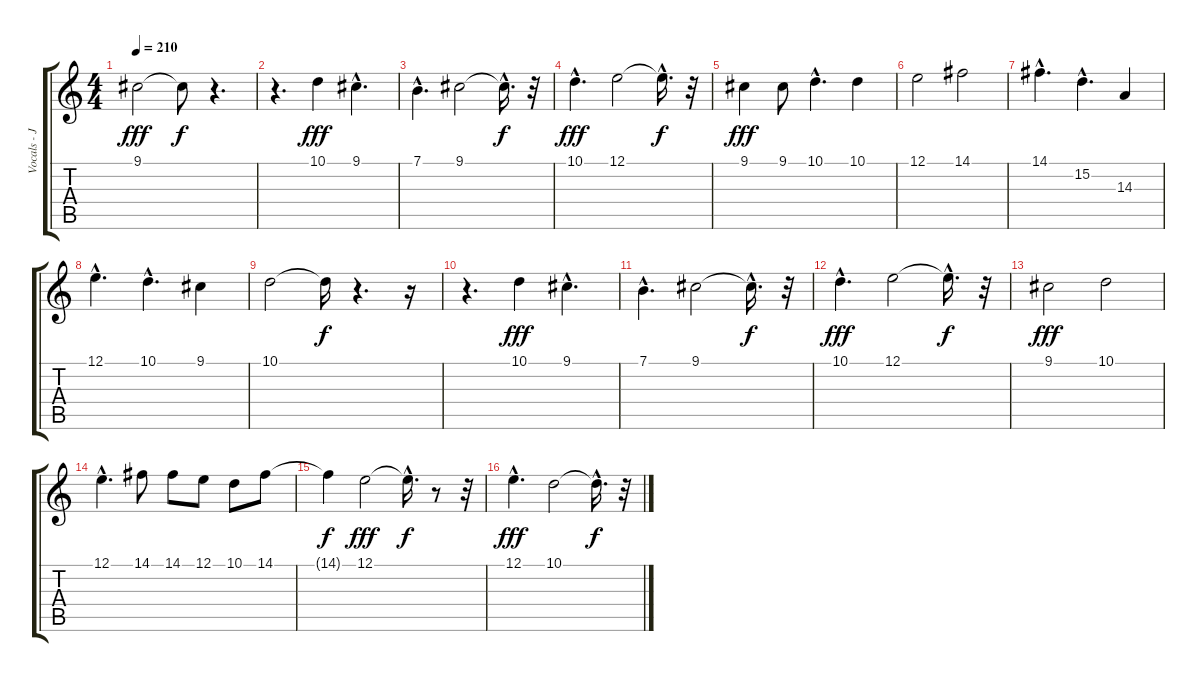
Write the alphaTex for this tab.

\track ("Vocals - Joey Cape" "Vocals - J") {instrument lead6voice}
\staff {score tabs}
\tuning (E4 B3 G3 D3 A2 E2) {hide}
\ts (4 4)
\tempo 210
\clef g2
\ks c
9.1.2{dy fff} 9.1{t}.8{dy f} r.4{d} |
r.4{d} 10.1.4{dy fff} 9.1{hac}.4{d} |
7.1{hac}.4{d} 9.1.2 9.1{hac t}.16{d dy f} r.32 |
10.1{hac}.4{d dy fff} 12.1.2 12.1{hac t}.16{d dy f} r.32 |
9.1.4{dy fff} 9.1.8 10.1{hac}.4{d} 10.1.4 |
12.1.2 14.1.2 |
14.1{hac}.4{d} 15.2{hac}.4{d} 14.3.4 |
12.1{hac}.4{d} 10.1{hac}.4{d} 9.1.4 |
10.1.2 10.1{t}.16{dy f} r.4{d} r.16 |
r.4{d} 10.1.4{dy fff} 9.1{hac}.4{d} |
7.1{hac}.4{d} 9.1.2 9.1{hac t}.16{d dy f} r.32 |
10.1{hac}.4{d dy fff} 12.1.2 12.1{hac t}.16{d dy f} r.32 |
9.1.2{dy fff} 10.1.2 |
12.1{hac}.4{d} 14.1.8 14.1.8 12.1.8 10.1.8 14.1.8 |
14.1{t}.4{dy f} 12.1.2{dy fff} 12.1{hac t}.16{d dy f} r.8 r.32 |
12.1{hac}.4{d dy fff} 10.1.2 10.1{hac t}.16{d dy f} r.32
